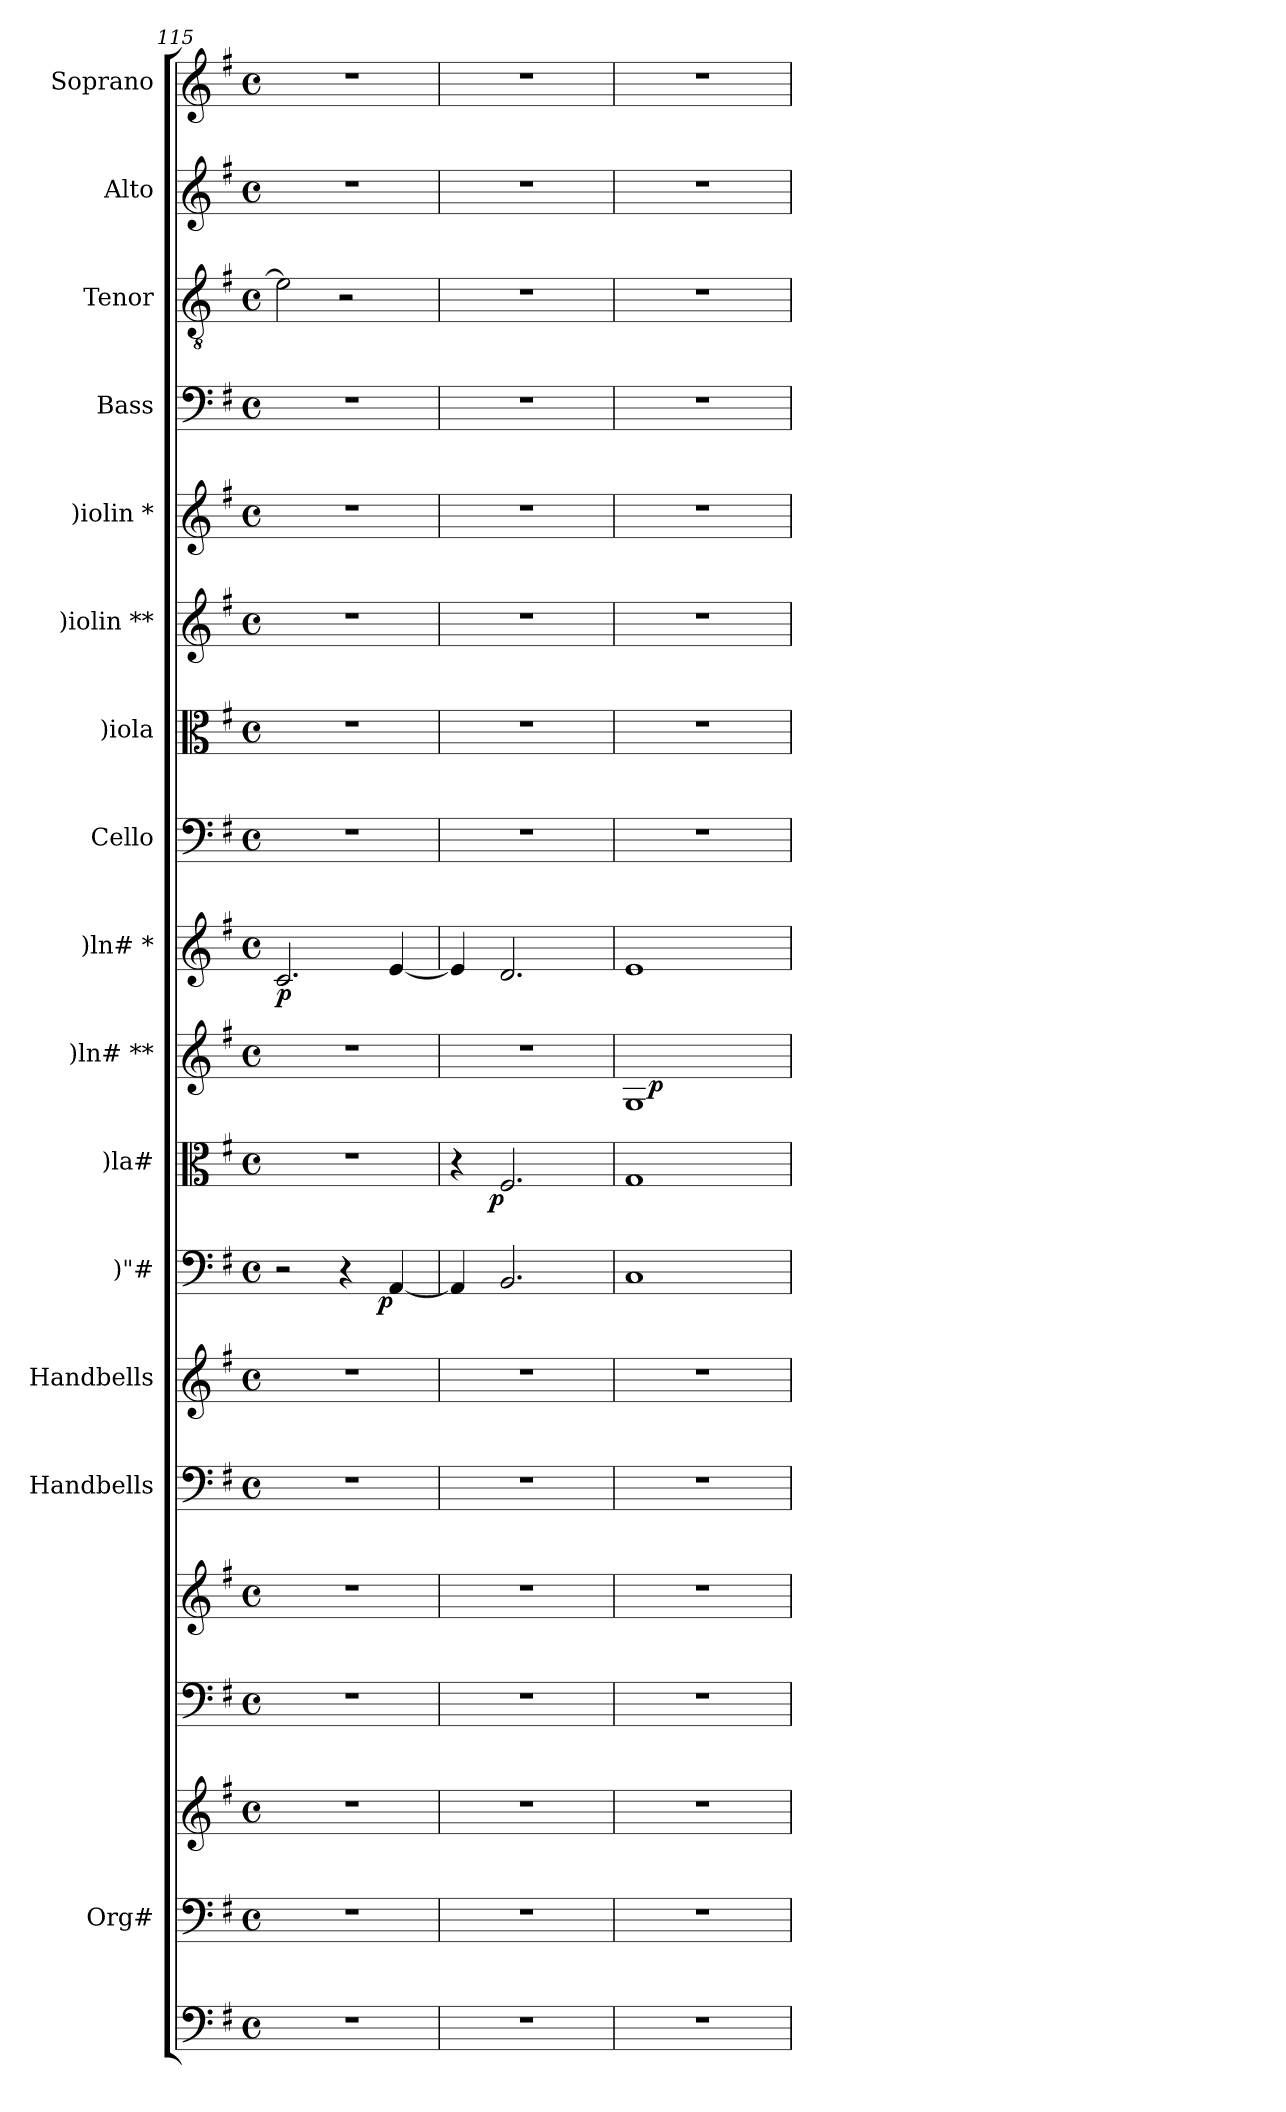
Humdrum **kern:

**kern	**kern	**kern	**kern	**kern	**kern	**kern	**kern	**dynam	**kern	**dynam	**kern	**dynam	**kern	**dynam	**kern	**kern	**kern	**kern	**kern	**kern	**text	**kern	**kern
*part18	*part17	*part17	*part16	*part15	*part14	*part13	*part12	*part12	*part11	*part11	*part10	*part10	*part9	*part9	*part8	*part7	*part6	*part5	*part4	*part3	*part3	*part2	*part1
*staff19	*staff18	*staff17	*staff16	*staff15	*staff14	*staff13	*staff12	*staff12	*staff11	*staff11	*staff10	*staff10	*staff9	*staff9	*staff8	*staff7	*staff6	*staff5	*staff4	*staff3	*staff3	*staff2	*staff1
*	*I"Org#	*	*	*	*I"Handbells	*I"Handbells	*I")"#	*	*I")la#	*	*I")ln# **	*	*I")ln# *	*	*I"Cello	*I")iola	*I")iolin **	*I")iolin *	*I"Bass	*I"Tenor	*	*I"Alto	*I"Soprano
*	*	*	*	*	*	*	*	*	*I')la#	*	*I')ln# **	*	*I')ln# *	*	*	*	*	*	*I'B	*I'T	*	*I'A	*I'S
*clefF4	*clefF4	*clefG2	*clefF4	*clefG2	*clefF4	*clefG2	*clefF4	*	*clefC3	*	*clefG2	*	*clefG2	*	*clefF4	*clefC3	*clefG2	*clefG2	*clefF4	*clefGv2	*	*clefG2	*clefG2
*k[f#]	*k[f#]	*k[f#]	*k[f#]	*k[f#]	*k[f#]	*k[f#]	*k[f#]	*	*k[f#]	*	*k[f#]	*	*k[f#]	*	*k[f#]	*k[f#]	*k[f#]	*k[f#]	*k[f#]	*k[f#]	*	*k[f#]	*k[f#]
*G:	*G:	*G:	*G:	*G:	*G:	*G:	*G:	*	*G:	*	*G:	*	*G:	*	*G:	*G:	*G:	*G:	*G:	*G:	*	*G:	*G:
*M4/4	*M4/4	*M4/4	*M4/4	*M4/4	*M4/4	*M4/4	*M4/4	*	*M4/4	*	*M4/4	*	*M4/4	*	*M4/4	*M4/4	*M4/4	*M4/4	*M4/4	*M4/4	*	*M4/4	*M4/4
*met(c)	*met(c)	*met(c)	*met(c)	*met(c)	*met(c)	*met(c)	*met(c)	*	*met(c)	*	*met(c)	*	*met(c)	*	*met(c)	*met(c)	*met(c)	*met(c)	*met(c)	*met(c)	*	*met(c)	*met(c)
=115	=115	=115	=115	=115	=115	=115	=115	=115	=115	=115	=115	=115	=115	=115	=115	=115	=115	=115	=115	=115	=115	=115	=115
!	!	!	!	!	!	!	!	!	!	!	!	!	!	!LO:DY:b	!	!	!	!	!	!	!	!	!
*	*	*	*	*	*	*	*^	*	*	*	*	*	*	*	*	*	*	*	*	*	*	*	*
1r	1r	1r	1r	1r	1r	1r	2r	2ryy	.	1r	.	1r	.	2.c/	p	1r	1r	1r	1r	1r	2e\]	.	1r	1r
.	.	.	.	.	.	.	4r	8..ryy	.	.	.	.	.	.	.	.	.	.	.	.	2r	.	.	.
!	!	!	!	!	!	!	!	!	!LO:DY:b	!	!	!	!	!	!	!	!	!	!	!	!	!	!	!
.	.	.	.	.	.	.	.	4ryy	p	.	.	.	.	.	.	.	.	.	.	.	.	.	.	.
.	.	.	.	.	.	.	[<4AA/	.	.	.	.	.	.	[<4e/	.	.	.	.	.	.	.	.	.	.
.	.	.	.	.	.	.	.	32ryy	.	.	.	.	.	.	.	.	.	.	.	.	.	.	.	.
*	*	*	*	*	*	*	*v	*v	*	*	*	*	*	*	*	*	*	*	*	*	*	*	*	*
=116	=116	=116	=116	=116	=116	=116	=116	=116	=116	=116	=116	=116	=116	=116	=116	=116	=116	=116	=116	=116	=116	=116	=116
*	*	*	*	*	*	*	*	*	*^	*	*	*	*	*	*	*	*	*	*	*	*	*	*
1r	1r	1r	1r	1r	1r	1r	4AA/]	.	4r	8..ryy	.	1r	.	4e/]	.	1r	1r	1r	1r	1r	1r	.	1r	1r
!	!	!	!	!	!	!	!	!	!	!	!LO:DY:b	!	!	!	!	!	!	!	!	!	!	!	!	!
.	.	.	.	.	.	.	.	.	.	2ryy	p	.	.	.	.	.	.	.	.	.	.	.	.	.
.	.	.	.	.	.	.	2.BB/	.	2.F#/	.	.	.	.	2.d/	.	.	.	.	.	.	.	.	.	.
.	.	.	.	.	.	.	.	.	.	4ryy	.	.	.	.	.	.	.	.	.	.	.	.	.	.
.	.	.	.	.	.	.	.	.	.	32ryy	.	.	.	.	.	.	.	.	.	.	.	.	.	.
*	*	*	*	*	*	*	*	*	*v	*v	*	*	*	*	*	*	*	*	*	*	*	*	*	*
=117	=117	=117	=117	=117	=117	=117	=117	=117	=117	=117	=117	=117	=117	=117	=117	=117	=117	=117	=117	=117	=117	=117	=117
*	*	*	*	*	*	*	*	*	*	*	*^	*	*	*	*	*	*	*	*	*	*	*	*
1r	1r	1r	1r	1r	1r	1r	1C	.	1G	.	1G	16.ryy	.	1e	.	1r	1r	1r	1r	1r	1r	.	1r	1r
!	!	!	!	!	!	!	!	!	!	!	!	!	!LO:DY:b	!	!	!	!	!	!	!	!	!	!	!
.	.	.	.	.	.	.	.	.	.	.	.	2ryy	p	.	.	.	.	.	.	.	.	.	.	.
.	.	.	.	.	.	.	.	.	.	.	.	4ryy	.	.	.	.	.	.	.	.	.	.	.	.
.	.	.	.	.	.	.	.	.	.	.	.	8ryy	.	.	.	.	.	.	.	.	.	.	.	.
.	.	.	.	.	.	.	.	.	.	.	.	32ryy	.	.	.	.	.	.	.	.	.	.	.	.
*	*	*	*	*	*	*	*	*	*	*	*v	*v	*	*	*	*	*	*	*	*	*	*	*	*
=	=	=	=	=	=	=	=	=	=	=	=	=	=	=	=	=	=	=	=	=	=	=	=
*-	*-	*-	*-	*-	*-	*-	*-	*-	*-	*-	*-	*-	*-	*-	*-	*-	*-	*-	*-	*-	*-	*-	*-
